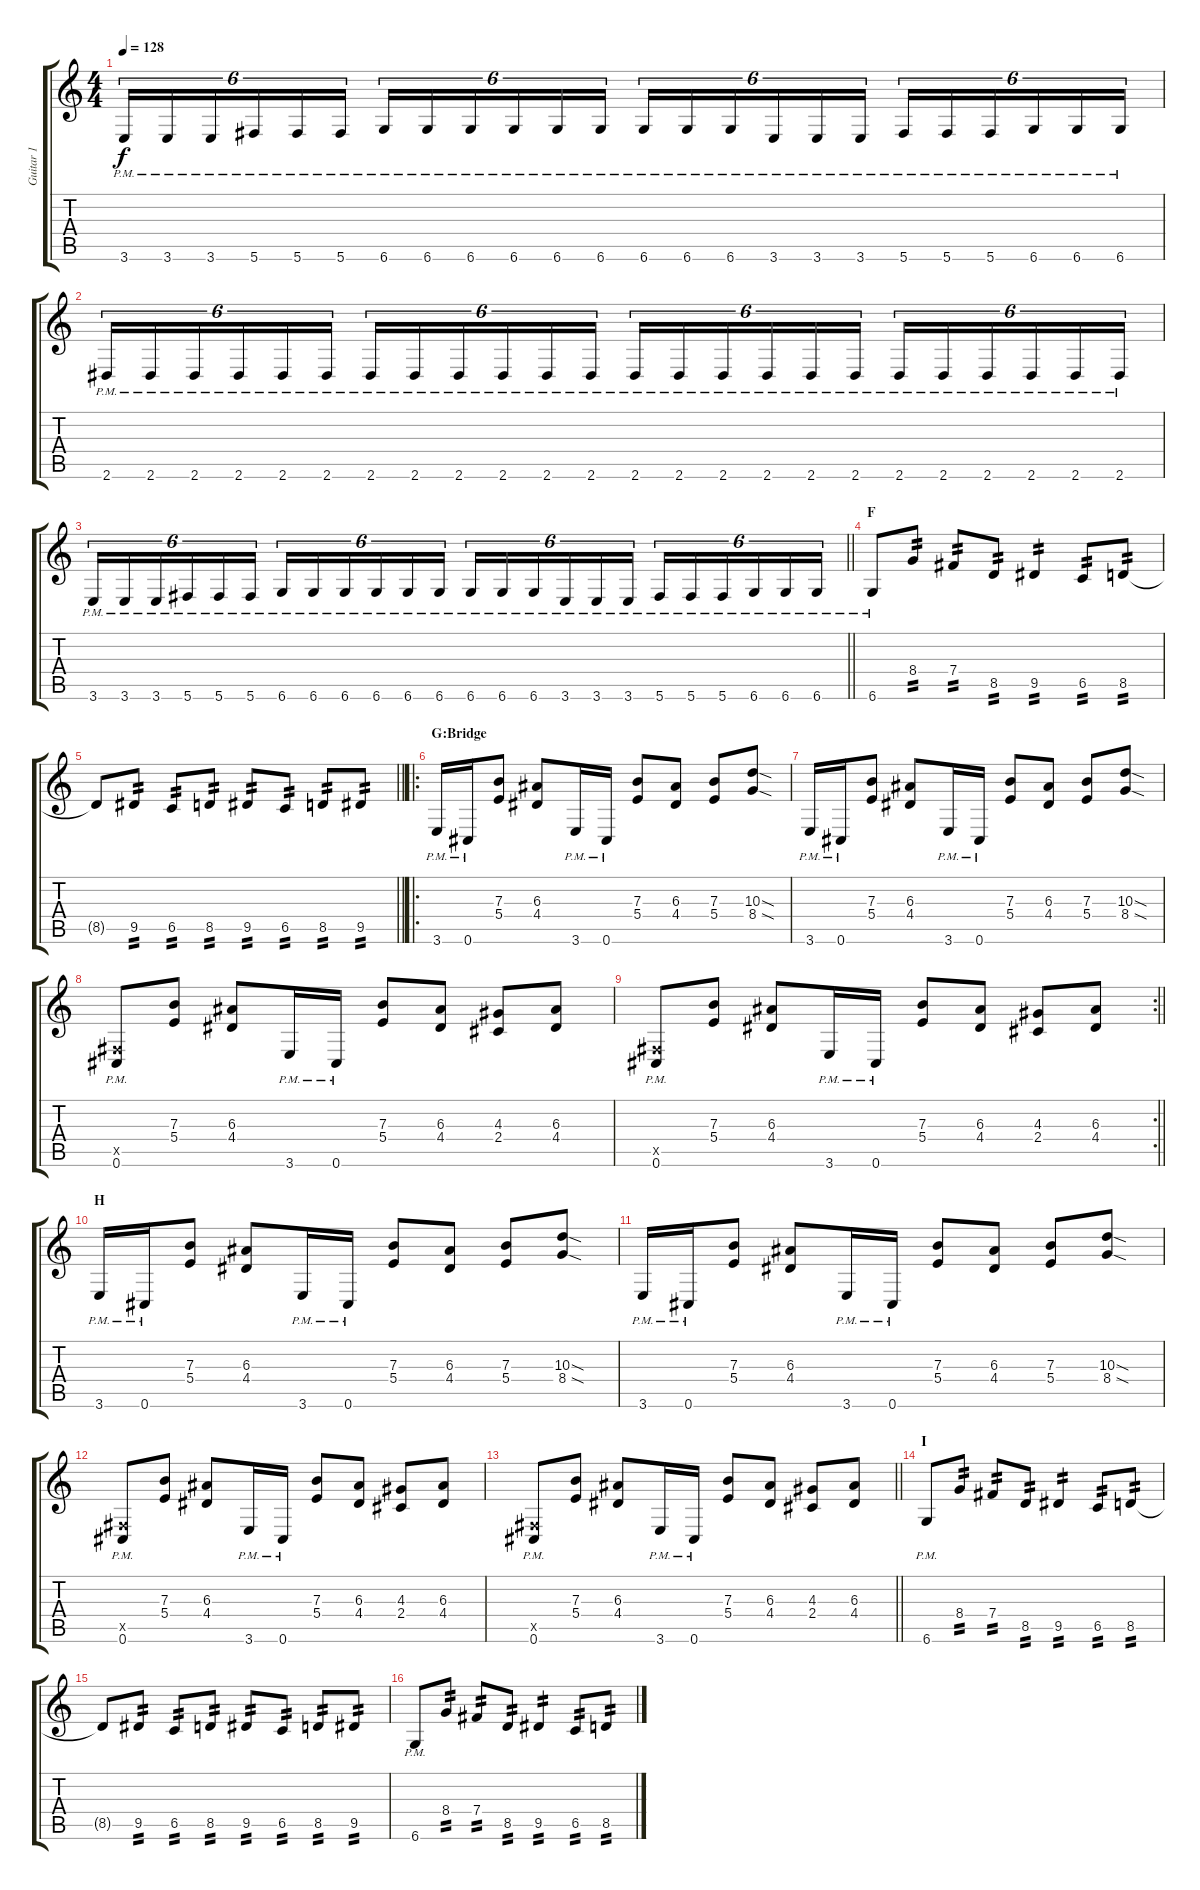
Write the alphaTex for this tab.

\track ("Guitar 1" "Guitar 1") {instrument distortionguitar}
\staff {score tabs}
\tuning (Db4 Ab3 E3 B2 Gb2 Db2) {hide}
\ts (4 4)
\tempo 128
\clef g2
\ks c
3.6{pm}.16{tu (6 4) dy f} 3.6{pm}.16{tu (6 4)} 3.6{pm}.16{tu (6 4)} 5.6{pm}.16{tu (6 4)} 5.6{pm}.16{tu (6 4)} 5.6{pm}.16{tu (6 4)} 6.6{pm}.16{tu (6 4)} 6.6{pm}.16{tu (6 4)} 6.6{pm}.16{tu (6 4)} 6.6{pm}.16{tu (6 4)} 6.6{pm}.16{tu (6 4)} 6.6{pm}.16{tu (6 4)} 6.6{pm}.16{tu (6 4)} 6.6{pm}.16{tu (6 4)} 6.6{pm}.16{tu (6 4)} 3.6{pm}.16{tu (6 4)} 3.6{pm}.16{tu (6 4)} 3.6{pm}.16{tu (6 4)} 5.6{pm}.16{tu (6 4)} 5.6{pm}.16{tu (6 4)} 5.6{pm}.16{tu (6 4)} 6.6{pm}.16{tu (6 4)} 6.6{pm}.16{tu (6 4)} 6.6{pm}.16{tu (6 4)} |
2.6{pm}.16{tu (6 4)} 2.6{pm}.16{tu (6 4)} 2.6{pm}.16{tu (6 4)} 2.6{pm}.16{tu (6 4)} 2.6{pm}.16{tu (6 4)} 2.6{pm}.16{tu (6 4)} 2.6{pm}.16{tu (6 4)} 2.6{pm}.16{tu (6 4)} 2.6{pm}.16{tu (6 4)} 2.6{pm}.16{tu (6 4)} 2.6{pm}.16{tu (6 4)} 2.6{pm}.16{tu (6 4)} 2.6{pm}.16{tu (6 4)} 2.6{pm}.16{tu (6 4)} 2.6{pm}.16{tu (6 4)} 2.6{pm}.16{tu (6 4)} 2.6{pm}.16{tu (6 4)} 2.6{pm}.16{tu (6 4)} 2.6{pm}.16{tu (6 4)} 2.6{pm}.16{tu (6 4)} 2.6{pm}.16{tu (6 4)} 2.6{pm}.16{tu (6 4)} 2.6{pm}.16{tu (6 4)} 2.6{pm}.16{tu (6 4)} |
\barLineRight lightlight
3.6{pm}.16{tu (6 4)} 3.6{pm}.16{tu (6 4)} 3.6{pm}.16{tu (6 4)} 5.6{pm}.16{tu (6 4)} 5.6{pm}.16{tu (6 4)} 5.6{pm}.16{tu (6 4)} 6.6{pm}.16{tu (6 4)} 6.6{pm}.16{tu (6 4)} 6.6{pm}.16{tu (6 4)} 6.6{pm}.16{tu (6 4)} 6.6{pm}.16{tu (6 4)} 6.6{pm}.16{tu (6 4)} 6.6{pm}.16{tu (6 4)} 6.6{pm}.16{tu (6 4)} 6.6{pm}.16{tu (6 4)} 3.6{pm}.16{tu (6 4)} 3.6{pm}.16{tu (6 4)} 3.6{pm}.16{tu (6 4)} 5.6{pm}.16{tu (6 4)} 5.6{pm}.16{tu (6 4)} 5.6{pm}.16{tu (6 4)} 6.6{pm}.16{tu (6 4)} 6.6{pm}.16{tu (6 4)} 6.6{pm}.16{tu (6 4)} |
\section ("" "F")
6.6{pm}.8 8.4.8{tp 2} 7.4.8{tp 2} 8.5.8{tp 2} 9.5.4{tp 2} 6.5.8{tp 2} 8.5.8{tp 2} |
\barLineRight lightlight
8.5{t}.8 9.5.8{tp 2} 6.5.8{tp 2} 8.5.8{tp 2} 9.5.8{tp 2} 6.5.8{tp 2} 8.5.8{tp 2} 9.5.8{tp 2} |
\ro
\section ("" "G:Bridge")
3.6{pm}.16 0.6{pm}.16 (7.3 5.4).8 (6.3 4.4).8 3.6{pm}.16 0.6{pm}.16 (7.3 5.4).8 (6.3 4.4).8 (7.3 5.4).8 (10.3{sod} 8.4{sod}).8 |
3.6{pm}.16 0.6{pm}.16 (7.3 5.4).8 (6.3 4.4).8 3.6{pm}.16 0.6{pm}.16 (7.3 5.4).8 (6.3 4.4).8 (7.3 5.4).8 (10.3{sod} 8.4{sod}).8 |
(0.5{x} 0.6{pm}).8 (7.3 5.4).8 (6.3 4.4).8 3.6{pm}.16 0.6{pm}.16 (7.3 5.4).8 (6.3 4.4).8 (4.3 2.4).8 (6.3 4.4).8 |
\rc 2
\barLineRight lightlight
(0.5{x} 0.6{pm}).8 (7.3 5.4).8 (6.3 4.4).8 3.6{pm}.16 0.6{pm}.16 (7.3 5.4).8 (6.3 4.4).8 (4.3 2.4).8 (6.3 4.4).8 |
\section ("" "H")
3.6{pm}.16 0.6{pm}.16 (7.3 5.4).8 (6.3 4.4).8 3.6{pm}.16 0.6{pm}.16 (7.3 5.4).8 (6.3 4.4).8 (7.3 5.4).8 (10.3{sod} 8.4{sod}).8 |
3.6{pm}.16 0.6{pm}.16 (7.3 5.4).8 (6.3 4.4).8 3.6{pm}.16 0.6{pm}.16 (7.3 5.4).8 (6.3 4.4).8 (7.3 5.4).8 (10.3{sod} 8.4{sod}).8 |
(0.5{x} 0.6{pm}).8 (7.3 5.4).8 (6.3 4.4).8 3.6{pm}.16 0.6{pm}.16 (7.3 5.4).8 (6.3 4.4).8 (4.3 2.4).8 (6.3 4.4).8 |
\barLineRight lightlight
(0.5{x} 0.6{pm}).8 (7.3 5.4).8 (6.3 4.4).8 3.6{pm}.16 0.6{pm}.16 (7.3 5.4).8 (6.3 4.4).8 (4.3 2.4).8 (6.3 4.4).8 |
\section ("" "I")
6.6{pm}.8 8.4.8{tp 2} 7.4.8{tp 2} 8.5.8{tp 2} 9.5.4{tp 2} 6.5.8{tp 2} 8.5.8{tp 2} |
8.5{t}.8 9.5.8{tp 2} 6.5.8{tp 2} 8.5.8{tp 2} 9.5.8{tp 2} 6.5.8{tp 2} 8.5.8{tp 2} 9.5.8{tp 2} |
6.6{pm}.8 8.4.8{tp 2} 7.4.8{tp 2} 8.5.8{tp 2} 9.5.4{tp 2} 6.5.8{tp 2} 8.5.8{tp 2}
